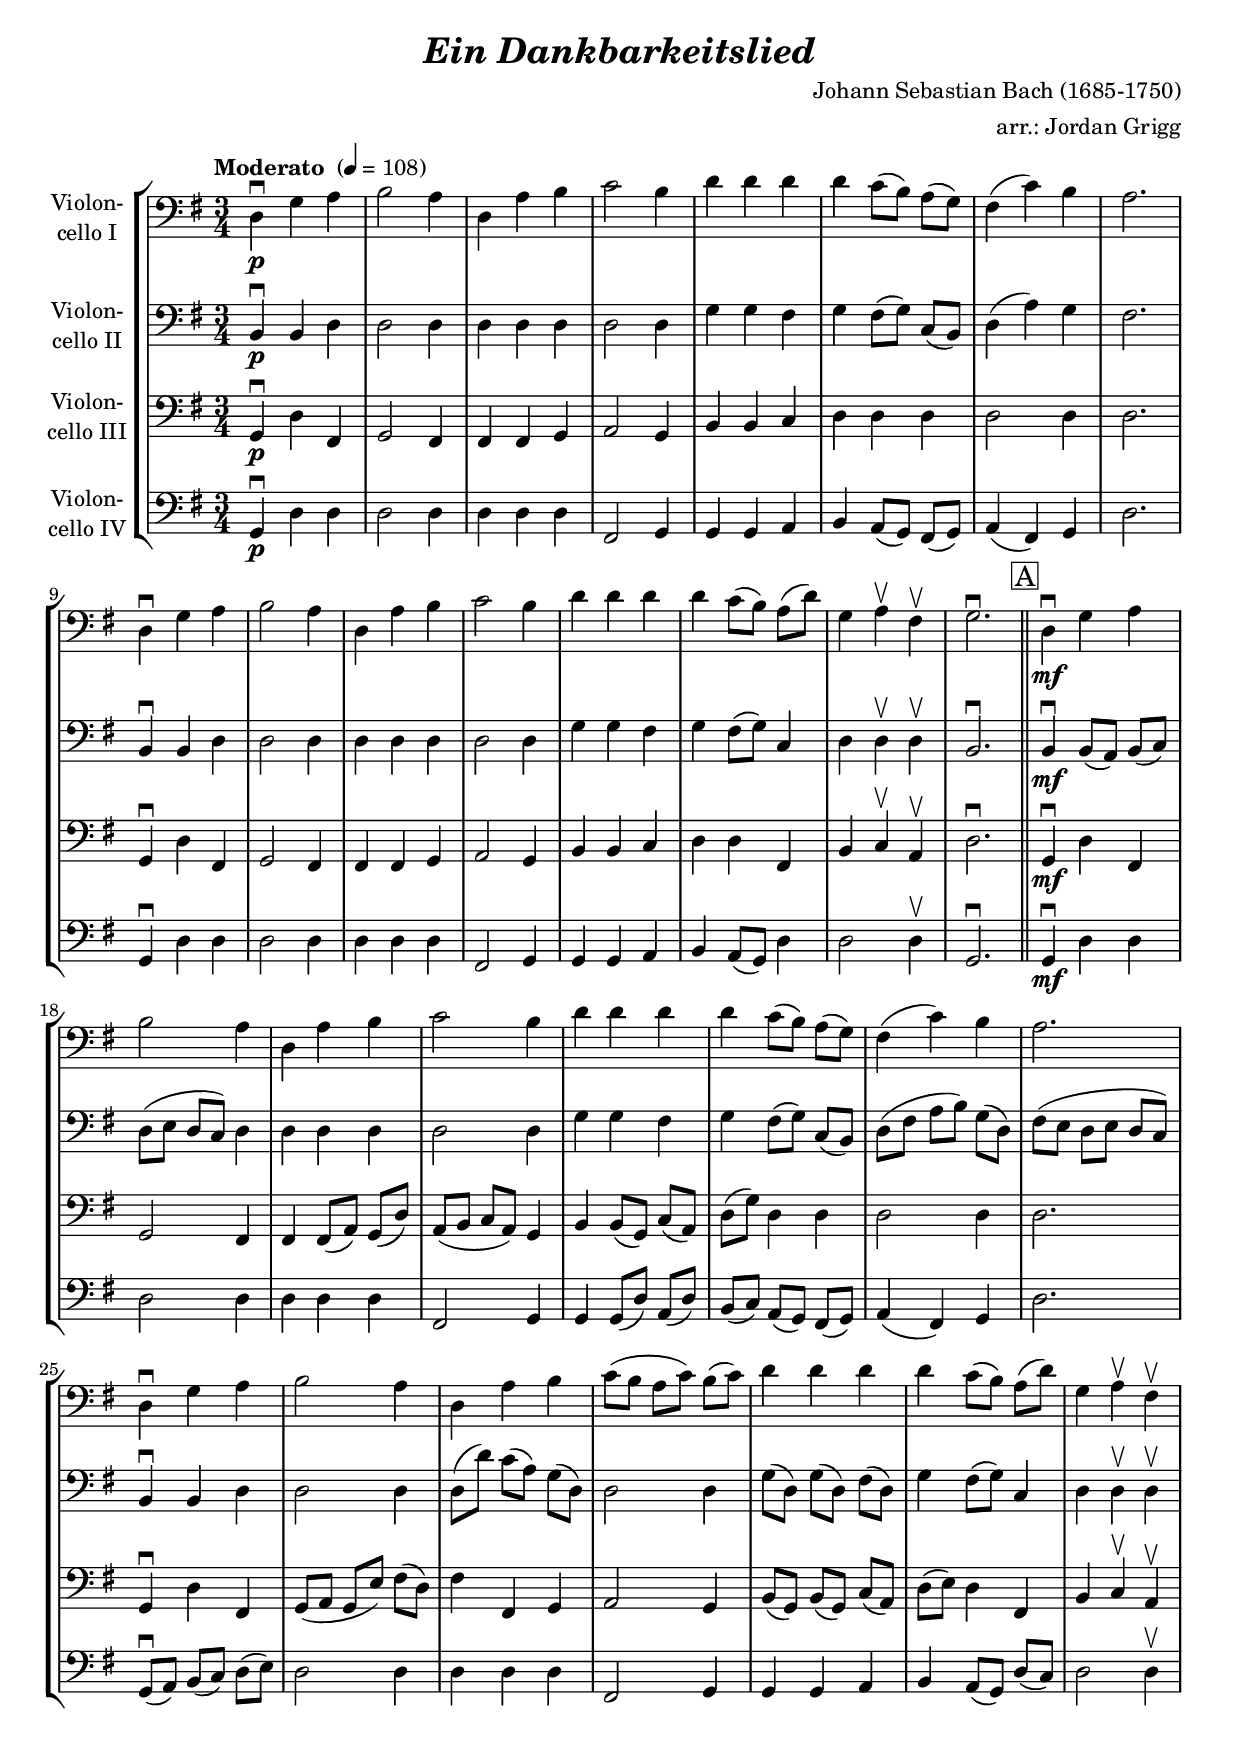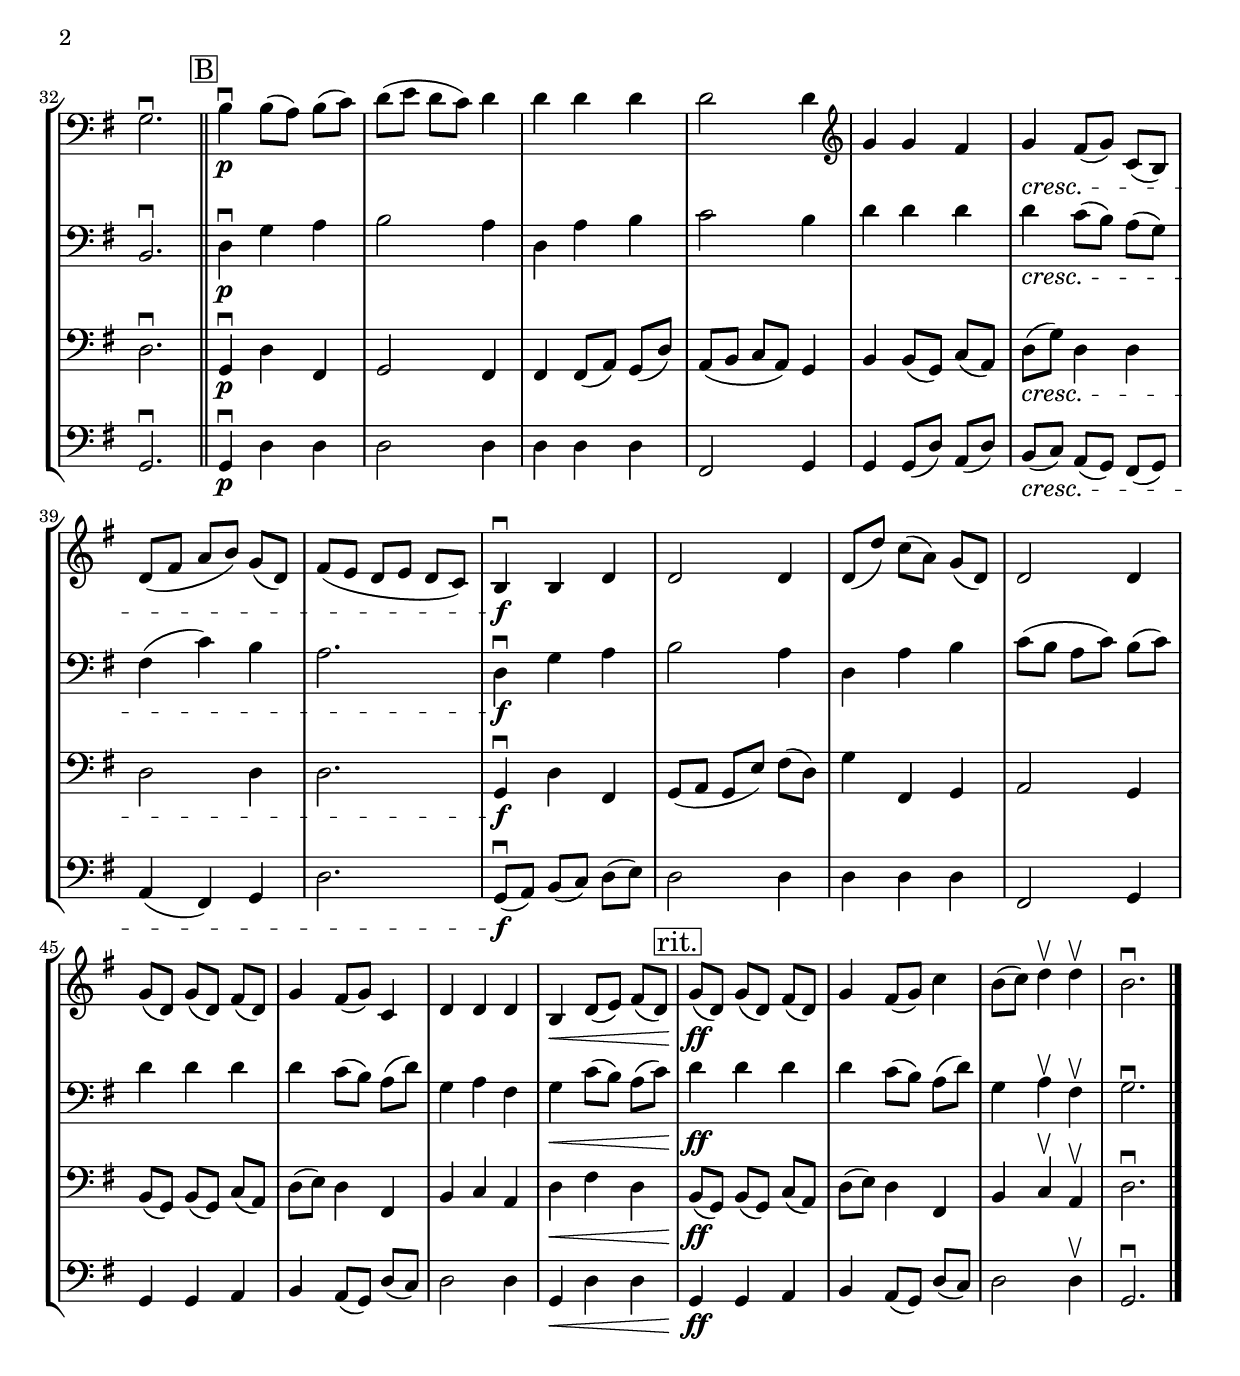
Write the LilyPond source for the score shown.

\version "2.16.2"
\include "deutsch.ly"

#(set-global-staff-size 19.5)

\header {
  title     = \markup \bold \italic "Ein Dankbarkeitslied"
  composer  = "Johann Sebastian Bach (1685-1750)"
  arranger  = "arr.: Jordan Grigg"
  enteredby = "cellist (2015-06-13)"
  % piece     = "()"
}

voiceconsts = {
  \key a \major
  \time 3/4
  \clef "bass"
  \tempo "Moderato " 4=108
  \numericTimeSignature
  \compressFullBarRests
  \set tupletSpannerDuration = #(ly:make-moment 1 4)
  % Set default beaming for all staves
  \set Timing.beamExceptions = #'()
  \set Timing.baseMoment     = #(ly:make-moment 1 4)
  \set Timing.beatStructure  = #'(1 1 1)
}

%mifl= "oboe"
mist = "string ensemble 1"
%miva = "pizzicato strings"
%miba = "bassoon"
miba = "drawbar organ"
%miba = "harpsichord"

boxa = { \bar "||" \mark \markup \box "A" }
boxb = { \bar "||" \mark \markup \box "B" }
rit  = \mark \markup \box "rit."

va = \relative c {
  \voiceconsts

  e4\downbow\p a h
  cis2 h4
  e, h' cis
  d2 cis4
  e e e
  e d8( cis) h( a)
  gis4( d') cis
  h2.

  e,4\downbow a h
  cis2 h4
  e, h' cis
  d2 cis4
  e e e
  e d8( cis) h( e)
  a,4 h\upbow gis\upbow
  a2.\downbow \boxa

  e4\downbow\mf a h
  cis2 h4
  e, h' cis
  d2 cis4
  e e e
  e d8( cis) h( a)
  gis4( d') cis
  h2.

  e,4\downbow a h
  cis2 h4
  e, h' cis
  d8( cis h d) cis( d)
  e4 e e
  e d8( cis) h( e)
  a,4 h\upbow gis\upbow
  a2.\downbow \boxb

  cis4\downbow\p cis8( h) cis( d)
  e( fis e d) e4
  e e e
  e2 e4 \clef "treble"
  a a gis
  a\cresc gis8( a) d,( cis)
  e( gis h cis) a( e)

  gis( fis e fis e d)
  cis4\downbow\f cis e
  e2 e4
  e8( e') d( h) a( e)
  e2 e4
  a8( e) a( e) gis( e)

  a4 gis8( a) d,4
  e e e
  cis\< e8( fis) gis( e) \rit
  a(\!\ff e) a( e) gis( e)
  a4 gis8( a) d4
  cis8( d) e4\upbow e\upbow
  cis2.\downbow \bar "|."
}

vb = \relative c {
  \voiceconsts

  cis4\downbow\p cis e
  e2 e4
  e e e
  e2 e4
  a a gis
  a gis8( a) d,( cis)
  e4( h') a
  gis2.

  cis,4\downbow cis e
  e2 e4
  e e e
  e2 e4
  a a gis
  a gis8( a) d,4
  e e\upbow e\upbow
  cis2.\downbow \boxa

  cis4\downbow\mf cis8( h) cis( d)
  e( fis e d) e4
  e e e
  e2 e4
  a a gis
  a gis8( a) d,( cis)
  e( gis h cis) a( e)

  gis( fis e fis e d)
  cis4\downbow cis e
  e2 e4
  e8( e') d( h) a( e)
  e2 e4
  a8( e) a( e) gis( e)
  a4 gis8( a) d,4

  e e\upbow e\upbow
  cis2.\downbow \boxb
  e4\downbow\p a h
  cis2 h4
  e, h' cis
  d2 cis4
  e e e
  e\cresc d8( cis) h( a)

  gis4( d') cis
  h2.
  e,4\downbow\f a h
  cis2 h4
  e, h' cis
  d8( cis h d) cis( d)
  e4 e e

  e d8( cis) h( e)
  a,4 h gis
  a\< d8( cis) h( d) \rit
  e4\!\ff e e
  e d8( cis) h( e)
  a,4 h\upbow gis\upbow
  a2.\downbow \bar "|."
}

\include "v3.ily"
vd = \relative c {
  \voiceconsts

  a4\downbow\p e' e
  e2 e4
  e e e
  gis,2 a4
  a a h
  cis h8( a) gis( a)
  h4( gis) a
  e'2.

  a,4\downbow e' e
  e2 e4
  e e e
  gis,2 a4
  a a h
  cis h8( a) e'4
  e2 e4\upbow
  a,2.\downbow \boxa

  a4\downbow\mf e' e
  e2 e4
  e e e
  gis,2 a4
  a a8( e') h( e)
  cis( d) h( a) gis( a)
  h4( gis) a
  e'2.

  a,8(\downbow h) cis( d) e( fis)
  e2 e4
  e e e
  gis,2 a4
  a a h
  cis h8( a) e'( d)
  e2 e4\upbow
  a,2.\downbow \boxb

  a4\downbow\p e' e
  e2 e4
  e e e
  gis,2 a4
  a a8( e') h( e)
  cis(\cresc d) h( a) gis( a)
  h4( gis) a
  e'2.

  a,8(\downbow\f h) cis( d) e( fis)
  e2 e4
  e e e
  gis,2 a4
  a a h
  cis h8( a) e'( d)

  e2 e4
  a,\< e' e \rit
  a,\!\ff a h
  cis h8( a) e'( d)
  e2 e4\upbow
  a,2.\downbow \bar "|."
}


music = \new StaffGroup <<
      \new Staff {
        \set Staff.midiInstrument = \mist
        \set Staff.instrumentName = \markup \center-column { "Violon-" "cello I" }
        \transpose a g { \va }
      }

      \new Staff {
        \set Staff.midiInstrument = \mist
        \set Staff.instrumentName = \markup \center-column { "Violon-" "cello II" }
        \transpose a g { \vb }
      }

      \new Staff {
        \set Staff.midiInstrument = \miba
        \set Staff.instrumentName = \markup \center-column { "Violon-" "cello III" }
        \transpose a g { \vc }
      }

      \new Staff {
        \set Staff.midiInstrument = \miba
        \set Staff.instrumentName = \markup \center-column { "Violon-" "cello IV" }
        \transpose a g { \vd }
      }
>>

\book {
  \score {
   \music
    \layout {}
  }

  \score {
    \unfoldRepeats \music

    \midi {
      \context {
        \Score
      }
    }
  }
}
